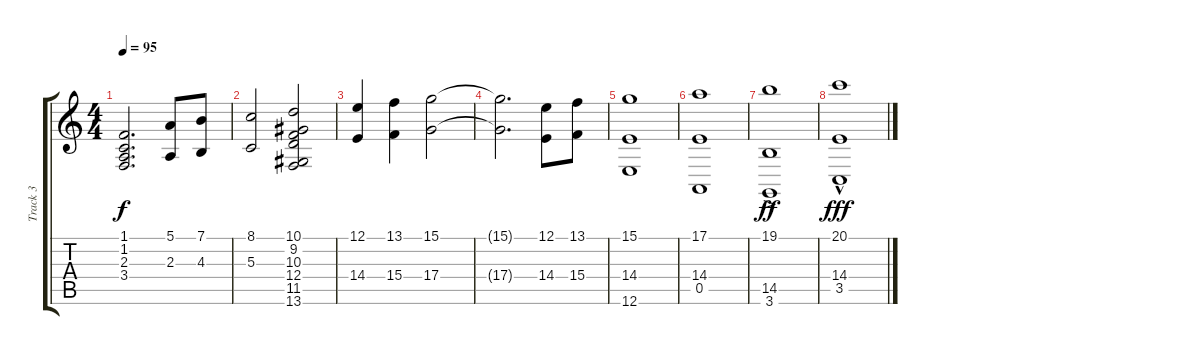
\track ("Track 3" "Track 3") {instrument brasssection}
\staff {score tabs}
\tuning (E4 B3 G3 D3 A2 E2) {hide}
\ts (4 4)
\tempo 95
\clef g2
\ks c
(1.1 1.2 2.3 3.4).2{d dy f} (5.1 2.3).8 (7.1 4.3).8 |
(8.1 5.3).2 (10.1 9.2 10.3 12.4 11.5 13.6).2 |
(12.1 14.4).4 (13.1 15.4).4 (15.1 17.4).2 |
(15.1{t} 17.4{t}).2{d} (12.1 14.4).8 (13.1 15.4).8 |
(15.1 14.4 12.6).1 |
(17.1 14.4 0.5).1 |
(19.1{ac} 14.5{ac} 3.6{ac}).1{dy ff} |
(20.1{hac} 14.4 3.5).1{dy fff}
